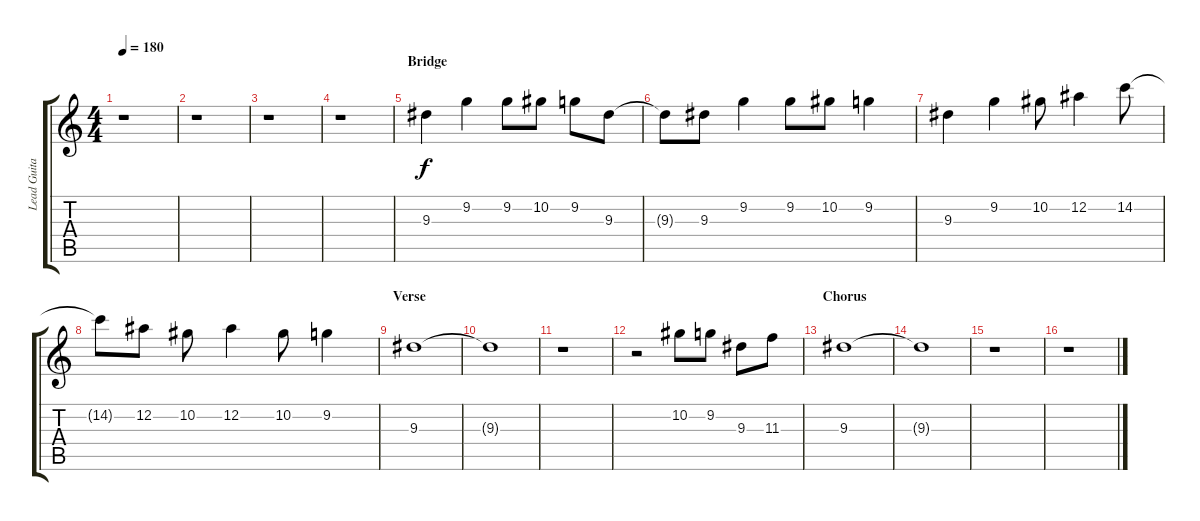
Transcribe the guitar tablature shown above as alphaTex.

\track ("Lead Guitar" "Lead Guita") {instrument distortionguitar}
\staff {score tabs}
\tuning (Eb4 Bb3 Gb3 Db3 Ab2 Eb2) {hide}
\ts (4 4)
\tempo 180
\clef g2
\ks c
r.1{dy f} |
r.1 |
r.1 |
r.1 |
\section ("" "Bridge")
9.3.4{balance 8} 9.2.4 9.2.8 10.2.8 9.2.8 9.3.8 |
9.3{t}.8 9.3.8 9.2.4 9.2.8 10.2.8 9.2.4 |
9.3.4 9.2.4 10.2.8 12.2.4 14.2.8 |
14.2{t}.8 12.2.8 10.2.8 12.2.4 10.2.8 9.2.4 |
\section ("" "Verse")
9.3.1 |
9.3{t}.1{volume 0} |
r.1 |
r.2{volume 13} 10.2.8 9.2.8 9.3.8 11.3.8 |
\section ("" "Chorus")
9.3.1 |
9.3{t}.1{volume 0} |
r.1 |
r.1
